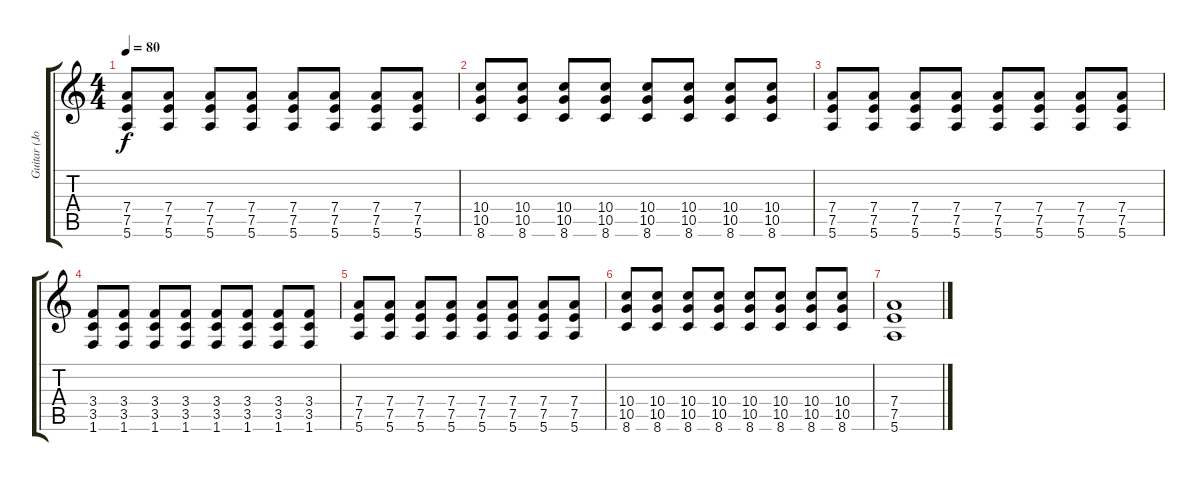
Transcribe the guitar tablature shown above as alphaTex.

\track ("Guitar (John 5)" "Guitar (Jo") {instrument distortionguitar}
\staff {score tabs}
\tuning (E4 B3 G3 D3 A2 E2) {hide}
\ts (4 4)
\tempo 80
\clef g2
\ks c
(7.4 7.5 5.6).8{dy f} (7.4 7.5 5.6).8 (7.4 7.5 5.6).8 (7.4 7.5 5.6).8 (7.4 7.5 5.6).8 (7.4 7.5 5.6).8 (7.4 7.5 5.6).8 (7.4 7.5 5.6).8 |
(10.4 10.5 8.6).8 (10.4 10.5 8.6).8 (10.4 10.5 8.6).8 (10.4 10.5 8.6).8 (10.4 10.5 8.6).8 (10.4 10.5 8.6).8 (10.4 10.5 8.6).8 (10.4 10.5 8.6).8 |
(7.4 7.5 5.6).8 (7.4 7.5 5.6).8 (7.4 7.5 5.6).8 (7.4 7.5 5.6).8 (7.4 7.5 5.6).8 (7.4 7.5 5.6).8 (7.4 7.5 5.6).8 (7.4 7.5 5.6).8 |
(3.4 3.5 1.6).8 (3.4 3.5 1.6).8 (3.4 3.5 1.6).8 (3.4 3.5 1.6).8 (3.4 3.5 1.6).8 (3.4 3.5 1.6).8 (3.4 3.5 1.6).8 (3.4 3.5 1.6).8 |
(7.4 7.5 5.6).8 (7.4 7.5 5.6).8 (7.4 7.5 5.6).8 (7.4 7.5 5.6).8 (7.4 7.5 5.6).8 (7.4 7.5 5.6).8 (7.4 7.5 5.6).8 (7.4 7.5 5.6).8 |
(10.4 10.5 8.6).8 (10.4 10.5 8.6).8 (10.4 10.5 8.6).8 (10.4 10.5 8.6).8 (10.4 10.5 8.6).8 (10.4 10.5 8.6).8 (10.4 10.5 8.6).8 (10.4 10.5 8.6).8 |
(7.4 7.5 5.6).1
